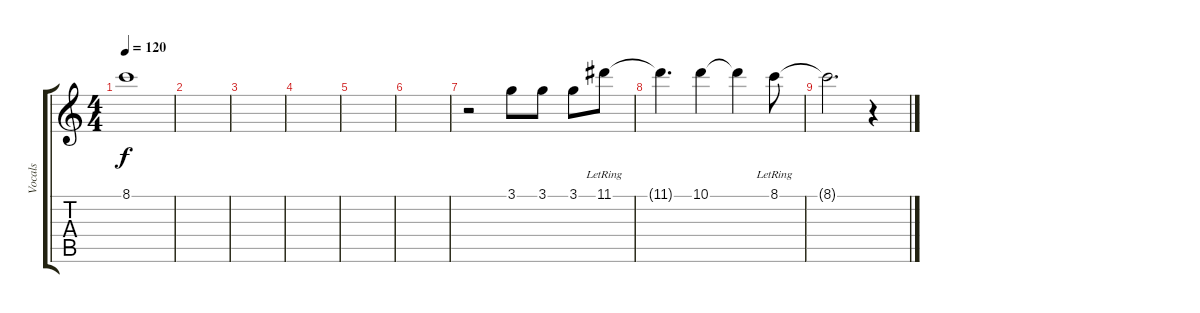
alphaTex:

\track ("Vocals" "Vocals") {instrument electricguitarjazz}
\staff {score tabs}
\tuning (E4 B3 G3 D3 A2 E2) {hide}
\ts (4 4)
\tempo 120
\clef g2
\ks c
8.1{t}.1{dy f} |
|
|
|
|
|
r.2 3.1.8 3.1.8 3.1.8 11.1{lr}.8 |
11.1{t}.4{d} 10.1.4 10.1{t}.4 8.1{lr}.8 |
8.1{t}.2{d} r.4
